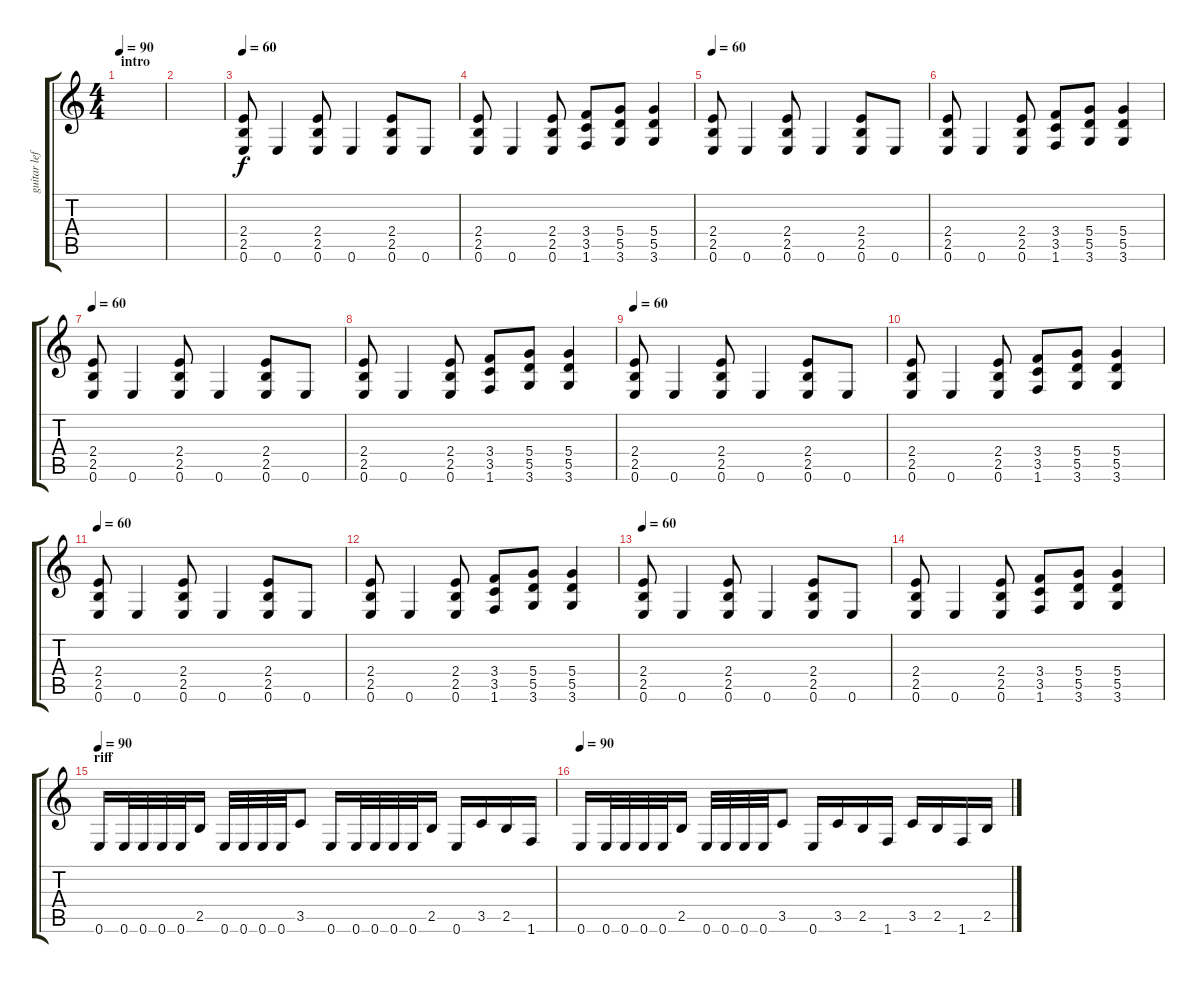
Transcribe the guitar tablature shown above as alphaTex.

\track ("guitar left" "guitar lef") {instrument distortionguitar}
\staff {score tabs}
\tuning (E4 B3 G3 D3 A2 E2) {hide}
\ts (4 4)
\section ("" "intro")
\tempo 90
\tempo 60
\tempo 90
\clef g2
\ks c
|
|
\tempo 60
(2.4 2.5 0.6).8 0.6.4 (2.4 2.5 0.6).8 0.6.4 (2.4 2.5 0.6).8 0.6.8 |
(2.4 2.5 0.6).8 0.6.4 (2.4 2.5 0.6).8 (3.4 3.5 1.6).8 (5.4 5.5 3.6).8 (5.4 5.5 3.6).4 |
\tempo 60
(2.4 2.5 0.6).8 0.6.4 (2.4 2.5 0.6).8 0.6.4 (2.4 2.5 0.6).8 0.6.8 |
(2.4 2.5 0.6).8 0.6.4 (2.4 2.5 0.6).8 (3.4 3.5 1.6).8 (5.4 5.5 3.6).8 (5.4 5.5 3.6).4 |
\tempo 60
(2.4 2.5 0.6).8 0.6.4 (2.4 2.5 0.6).8 0.6.4 (2.4 2.5 0.6).8 0.6.8 |
(2.4 2.5 0.6).8 0.6.4 (2.4 2.5 0.6).8 (3.4 3.5 1.6).8 (5.4 5.5 3.6).8 (5.4 5.5 3.6).4 |
\tempo 60
(2.4 2.5 0.6).8 0.6.4 (2.4 2.5 0.6).8 0.6.4 (2.4 2.5 0.6).8 0.6.8 |
(2.4 2.5 0.6).8 0.6.4 (2.4 2.5 0.6).8 (3.4 3.5 1.6).8 (5.4 5.5 3.6).8 (5.4 5.5 3.6).4 |
\tempo 60
(2.4 2.5 0.6).8 0.6.4 (2.4 2.5 0.6).8 0.6.4 (2.4 2.5 0.6).8 0.6.8 |
(2.4 2.5 0.6).8 0.6.4 (2.4 2.5 0.6).8 (3.4 3.5 1.6).8 (5.4 5.5 3.6).8 (5.4 5.5 3.6).4 |
\tempo 60
(2.4 2.5 0.6).8 0.6.4 (2.4 2.5 0.6).8 0.6.4 (2.4 2.5 0.6).8 0.6.8 |
(2.4 2.5 0.6).8 0.6.4 (2.4 2.5 0.6).8 (3.4 3.5 1.6).8 (5.4 5.5 3.6).8 (5.4 5.5 3.6).4 |
\section ("" "riff")
\tempo 90
0.6.16 0.6.32 0.6.32 0.6.32 0.6.32 2.5.16 0.6.32 0.6.32 0.6.32 0.6.32 3.5.8 0.6.16 0.6.32 0.6.32 0.6.32 0.6.32 2.5.16 0.6.16 3.5.16 2.5.16 1.6.16 |
\tempo 90
0.6.16 0.6.32 0.6.32 0.6.32 0.6.32 2.5.16 0.6.32 0.6.32 0.6.32 0.6.32 3.5.8 0.6.16 3.5.16 2.5.16 1.6.16 3.5.16 2.5.16 1.6.16 2.5.16
